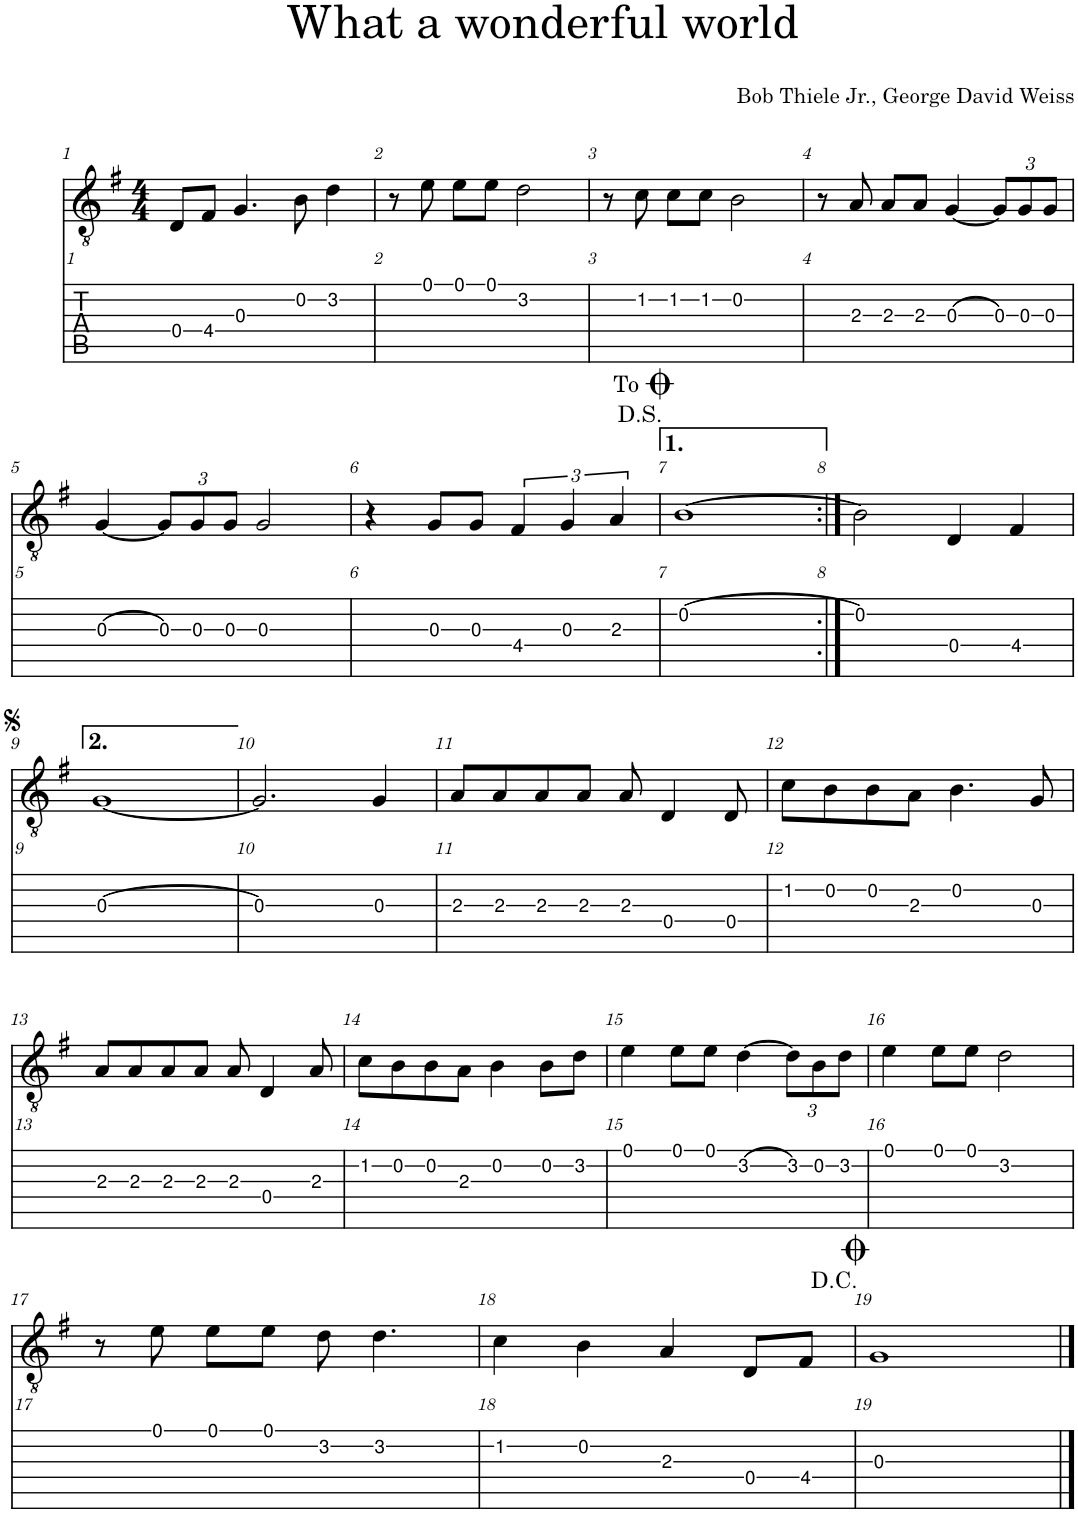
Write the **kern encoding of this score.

**kern	**kern
*part1	*part1
*staff2	*staff1
*I"Guitar	*
*I'Guit.	*
*stria6	*
*	*clefGv2
*k[f#]	*k[f#]
*M4/4	*M4/4
=1	=1
8DL	8D/L
8F#J	8F#/J
4.G	4.G/
8B	8B\
4d	4d\
=2	=2
8r	8r
8e	8e\
8eL	8e\L
8eJ	8e\J
2d	2d\
=3	=3
8r	8r
8c	8c\
8cL	8c\L
8cJ	8c\J
2B	2B\
=4	=4
8r	8r
8A	8A/
8AL	8A/L
8AJ	8A/J
[4G	[4G/
*Xbrackettup	*Xbrackettup
12GL]	12G/L]
12G	12G/
12GJ	12G/J
!!LO:LB:g=z
=5	=5
[4G	[4G/
12GL]	12G/L]
12G	12G/
12GJ	12G/J
2G	2G/
=6	=6
4r	4r
8GL	8G/L
8GJ	8G/J
*	*brackettup
6F#	6F#/
6G	6G/
6A	6A/
!	!LO:TX:a:t=To <font size="20"/>
!LO:TX:a:t=To <font size="20"/>	!
=7	=7
[1B	[1B
=8:|!	=8:|!
2B]	2B\]
4D	4D/
4F#	4F#/
!!LO:LB:g=z
=9	=9
[1G	[1G
=10	=10
2.G]	2.G/]
4G	4G/
=11	=11
8AL	8A/L
8AJ	8A/
8AL	8A/
8AJ	8A/J
8A	8A/
4D	4D/
8D	8D/
=12	=12
8cL	8c\L
8BJ	8B\
8BL	8B\
8AJ	8A\J
4.B	4.B\
8G	8G/
!!LO:LB:g=z
=13	=13
8AL	8A/L
8AJ	8A/
8AL	8A/
8AJ	8A/J
8A	8A/
4D	4D/
8A	8A/
=14	=14
8cL	8c\L
8BJ	8B\
8BL	8B\
8AJ	8A\J
4B	4B\
8BL	8B\L
8dJ	8d\J
=15	=15
4e	4e\
8eL	8e\L
8eJ	8e\J
[4d	[4d\
*	*Xbrackettup
12dL]	12d\L]
12B	12B\
12dJ	12d\J
=16	=16
4e	4e\
8eL	8e\L
8eJ	8e\J
2d	2d\
!!LO:LB:g=z
=17	=17
8r	8r
8e	8e\
8eL	8e\L
8eJ	8e\J
8d	8d\
4.d	4.d\
=18	=18
4c	4c\
4B	4B\
4A	4A/
8DL	8D/L
8F#J	8F#/J
=19	=19
1G	1G
==	==
*-	*-
